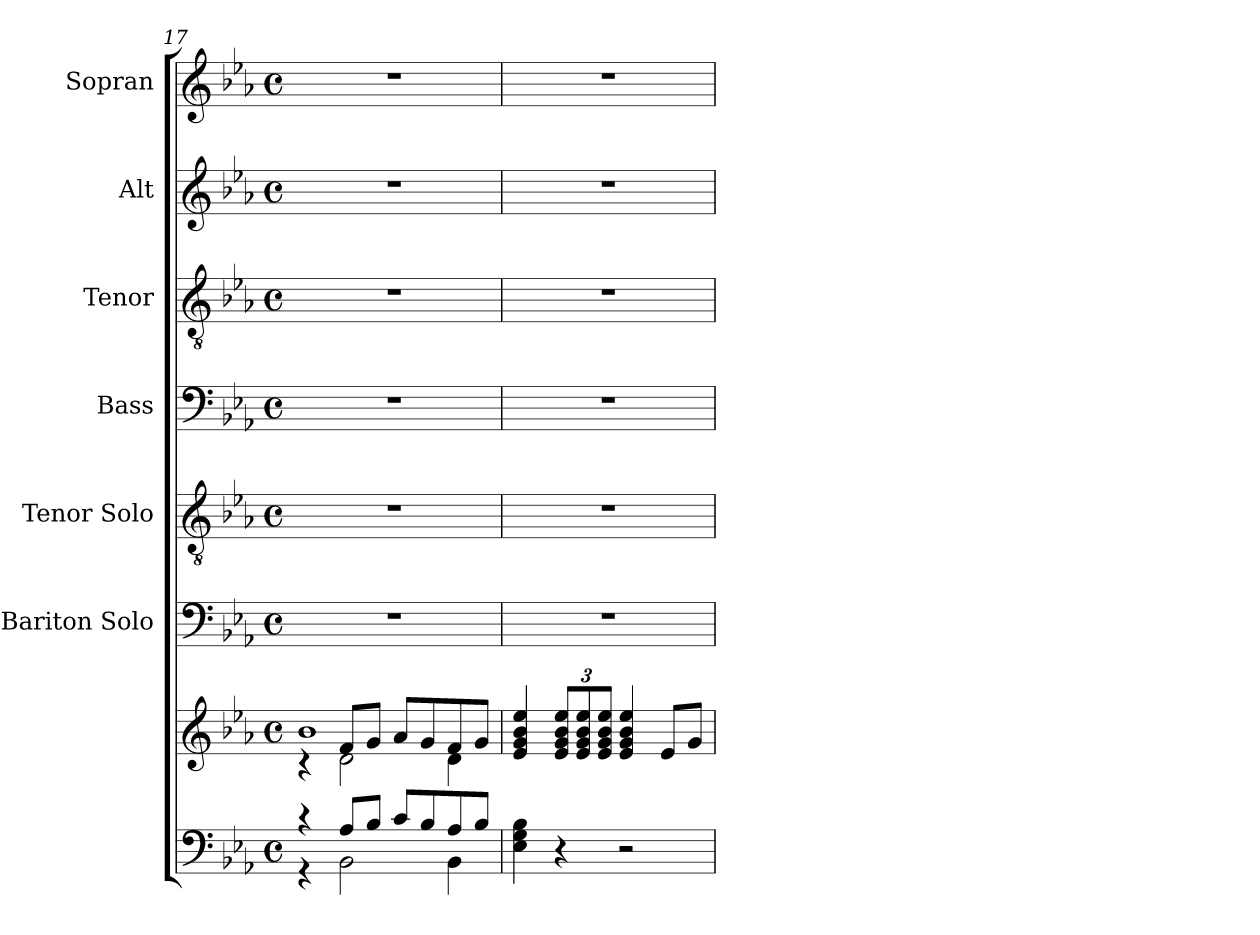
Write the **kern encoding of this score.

**kern	**kern	**kern	**kern	**kern	**kern	**kern	**kern
*part7	*part7	*part6	*part5	*part4	*part3	*part2	*part1
*staff8	*staff7	*staff6	*staff5	*staff4	*staff3	*staff2	*staff1
*	*	*I"Bariton Solo	*I"Tenor Solo	*I"Bass	*I"Tenor	*I"Alt	*I"Sopran
*	*	*	*	*I'B.	*I'T.	*I'A.	*I'S.
*clefF4	*clefG2	*clefF4	*clefGv2	*clefF4	*clefGv2	*clefG2	*clefG2
*k[b-e-a-]	*k[b-e-a-]	*k[b-e-a-]	*k[b-e-a-]	*k[b-e-a-]	*k[b-e-a-]	*k[b-e-a-]	*k[b-e-a-]
*E-:	*E-:	*E-:	*E-:	*E-:	*E-:	*E-:	*E-:
*M4/4	*M4/4	*M4/4	*M4/4	*M4/4	*M4/4	*M4/4	*M4/4
*met(c)	*met(c)	*met(c)	*met(c)	*met(c)	*met(c)	*met(c)	*met(c)
=17	=17	=17	=17	=17	=17	=17	=17
*^	*^	*	*	*	*	*	*
*	*	*	*^	*	*	*	*	*	*
4r	4r	1b-	4rc	4ryy	1r	1r	1r	1r	1r	1r
8A-/L	2BB-\	.	2d\	8f/L	.	.	.	.	.	.
8B-/J	.	.	.	8g/J	.	.	.	.	.	.
8c/L	.	.	.	8a-/L	.	.	.	.	.	.
8B-/	.	.	.	8g/	.	.	.	.	.	.
8A-/	4BB-\	.	4d\	8f/	.	.	.	.	.	.
8B-/J	.	.	.	8g/J	.	.	.	.	.	.
*v	*v	*	*	*	*	*	*	*	*	*
*	*v	*v	*v	*	*	*	*	*	*
=18	=18	=18	=18	=18	=18	=18	=18
4E-\ 4G\ 4B-\	4e-/ 4g/ 4b-/ 4ee-/	1r	1r	1r	1r	1r	1r
4r	12e-/ 12g/ 12b-/ 12ee-/L	.	.	.	.	.	.
.	12e-/ 12g/ 12b-/ 12ee-/	.	.	.	.	.	.
.	12e-/ 12g/ 12b-/ 12ee-/J	.	.	.	.	.	.
2r	4e-/ 4g/ 4b-/ 4ee-/	.	.	.	.	.	.
.	8e-/L	.	.	.	.	.	.
.	8g/J	.	.	.	.	.	.
=	=	=	=	=	=	=	=
*-	*-	*-	*-	*-	*-	*-	*-
